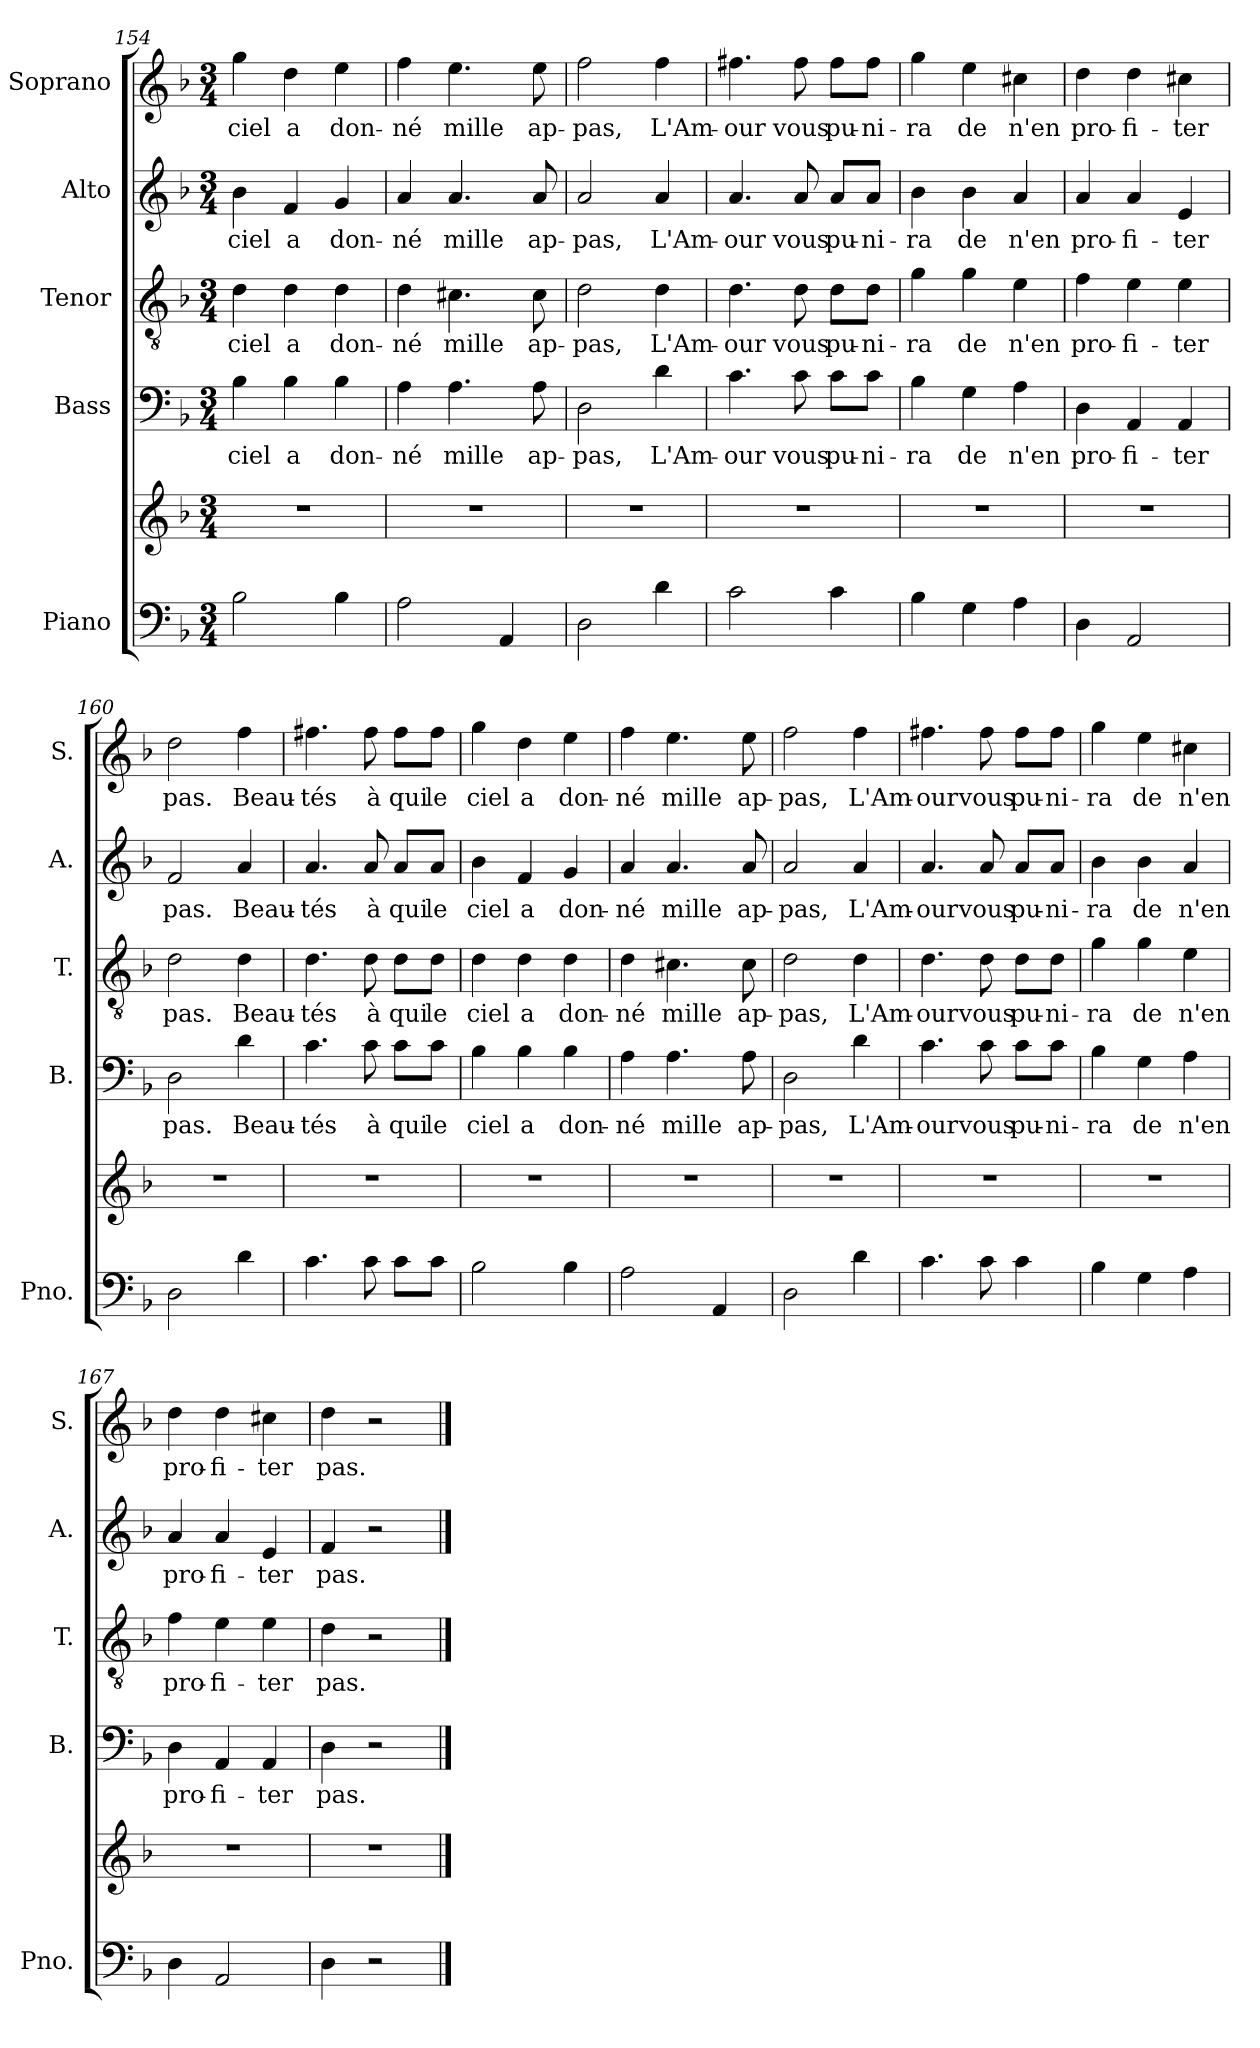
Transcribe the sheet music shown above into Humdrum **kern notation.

**kern	**kern	**kern	**text	**kern	**text	**kern	**text	**kern	**text
*part5	*part5	*part4	*part4	*part3	*part3	*part2	*part2	*part1	*part1
*staff6	*staff5	*staff4	*staff4	*staff3	*staff3	*staff2	*staff2	*staff1	*staff1
*I"Piano	*	*I"Bass	*	*I"Tenor	*	*I"Alto	*	*I"Soprano	*
*I'Pno.	*	*I'B.	*	*I'T.	*	*I'A.	*	*I'S.	*
*clefF4	*clefG2	*clefF4	*	*clefGv2	*	*clefG2	*	*clefG2	*
*k[b-]	*k[b-]	*k[b-]	*	*k[b-]	*	*k[b-]	*	*k[b-]	*
*M3/4	*M3/4	*M3/4	*	*M3/4	*	*M3/4	*	*M3/4	*
=154	=154	=154	=154	=154	=154	=154	=154	=154	=154
!	!	!	!LO:LY:b	!	!LO:LY:b	!	!LO:LY:b	!	!LO:LY:b
2B-\	2.r	4B-\	ciel	4d\	ciel	4b-\	ciel	4gg\	ciel
!	!	!	!LO:LY:b	!	!LO:LY:b	!	!LO:LY:b	!	!LO:LY:b
.	.	4B-\	a	4d\	a	4f/	a	4dd\	a
!	!	!	!LO:LY:b	!	!LO:LY:b	!	!LO:LY:b	!	!LO:LY:b
4B-\	.	4B-\	don-	4d\	don-	4g/	don-	4ee\	don-
!!LO:PB:g=z
=155	=155	=155	=155	=155	=155	=155	=155	=155	=155
!	!	!	!LO:LY:b	!	!LO:LY:b	!	!LO:LY:b	!	!LO:LY:b
2A\	2.r	4A\	-né	4d\	-né	4a/	-né	4ff\	-né
!	!	!	!LO:LY:b	!	!LO:LY:b	!	!LO:LY:b	!	!LO:LY:b
.	.	4.A\	mille	4.c#X\	mille	4.a/	mille	4.ee\	mille
4AA/	.	.	.	.	.	.	.	.	.
!	!	!	!LO:LY:b	!	!LO:LY:b	!	!LO:LY:b	!	!LO:LY:b
.	.	8A\	ap-	8c#\	ap-	8a/	ap-	8ee\	ap-
=156	=156	=156	=156	=156	=156	=156	=156	=156	=156
!	!	!	!LO:LY:b	!	!LO:LY:b	!	!LO:LY:b	!	!LO:LY:b
2D\	2.r	2D\	-pas,	2d\	-pas,	2a/	-pas,	2ff\	-pas,
!	!	!	!LO:LY:b	!	!LO:LY:b	!	!LO:LY:b	!	!LO:LY:b
4d\	.	4d\	L'Am-	4d\	L'Am-	4a/	L'Am-	4ff\	L'Am-
=157	=157	=157	=157	=157	=157	=157	=157	=157	=157
!	!	!	!LO:LY:b	!	!LO:LY:b	!	!LO:LY:b	!	!LO:LY:b
2c\	2.r	4.c\	-our	4.d\	-our	4.a/	-our	4.ff#X\	-our
!	!	!	!LO:LY:b	!	!LO:LY:b	!	!LO:LY:b	!	!LO:LY:b
.	.	8c\	vous	8d\	vous	8a/	vous	8ff#\	vous
!	!	!	!LO:LY:b	!	!LO:LY:b	!	!LO:LY:b	!	!LO:LY:b
4c\	.	8c\L	pu-	8d\L	pu-	8a/L	pu-	8ff#\L	pu-
!	!	!	!LO:LY:b	!	!LO:LY:b	!	!LO:LY:b	!	!LO:LY:b
.	.	8c\J	-ni-	8d\J	-ni-	8a/J	-ni-	8ff#\J	-ni-
=158	=158	=158	=158	=158	=158	=158	=158	=158	=158
!	!	!	!LO:LY:b	!	!LO:LY:b	!	!LO:LY:b	!	!LO:LY:b
4B-\	2.r	4B-\	-ra	4g\	-ra	4b-\	-ra	4gg\	-ra
!	!	!	!LO:LY:b	!	!LO:LY:b	!	!LO:LY:b	!	!LO:LY:b
4G\	.	4G\	de	4g\	de	4b-\	de	4ee\	de
!	!	!	!LO:LY:b	!	!LO:LY:b	!	!LO:LY:b	!	!LO:LY:b
4A\	.	4A\	n'en	4e\	n'en	4a/	n'en	4cc#X\	n'en
=159	=159	=159	=159	=159	=159	=159	=159	=159	=159
!	!	!	!LO:LY:b	!	!LO:LY:b	!	!LO:LY:b	!	!LO:LY:b
4D\	2.r	4D\	pro-	4f\	pro-	4a/	pro-	4dd\	pro-
!	!	!	!LO:LY:b	!	!LO:LY:b	!	!LO:LY:b	!	!LO:LY:b
2AA/	.	4AA/	-fi-	4e\	-fi-	4a/	-fi-	4dd\	-fi-
!	!	!	!LO:LY:b	!	!LO:LY:b	!	!LO:LY:b	!	!LO:LY:b
.	.	4AA/	-ter	4e\	-ter	4e/	-ter	4cc#X\	-ter
=160	=160	=160	=160	=160	=160	=160	=160	=160	=160
!	!	!	!LO:LY:b	!	!LO:LY:b	!	!LO:LY:b	!	!LO:LY:b
2D\	2.r	2D\	pas.	2d\	pas.	2f/	pas.	2dd\	pas.
!	!	!	!LO:LY:b	!	!LO:LY:b	!	!LO:LY:b	!	!LO:LY:b
4d\	.	4d\	Beau-	4d\	Beau-	4a/	Beau-	4ff\	Beau-
=161	=161	=161	=161	=161	=161	=161	=161	=161	=161
!	!	!	!LO:LY:b	!	!LO:LY:b	!	!LO:LY:b	!	!LO:LY:b
4.c\	2.r	4.c\	-tés	4.d\	-tés	4.a/	-tés	4.ff#X\	-tés
!	!	!	!LO:LY:b	!	!LO:LY:b	!	!LO:LY:b	!	!LO:LY:b
8c\	.	8c\	à	8d\	à	8a/	à	8ff#\	à
!	!	!	!LO:LY:b	!	!LO:LY:b	!	!LO:LY:b	!	!LO:LY:b
8c\L	.	8c\L	qui	8d\L	qui	8a/L	qui	8ff#\L	qui
!	!	!	!LO:LY:b	!	!LO:LY:b	!	!LO:LY:b	!	!LO:LY:b
8c\J	.	8c\J	le	8d\J	le	8a/J	le	8ff#\J	le
!!LO:LB:g=z
=162	=162	=162	=162	=162	=162	=162	=162	=162	=162
!	!	!	!LO:LY:b	!	!LO:LY:b	!	!LO:LY:b	!	!LO:LY:b
2B-\	2.r	4B-\	ciel	4d\	ciel	4b-\	ciel	4gg\	ciel
!	!	!	!LO:LY:b	!	!LO:LY:b	!	!LO:LY:b	!	!LO:LY:b
.	.	4B-\	a	4d\	a	4f/	a	4dd\	a
!	!	!	!LO:LY:b	!	!LO:LY:b	!	!LO:LY:b	!	!LO:LY:b
4B-\	.	4B-\	don-	4d\	don-	4g/	don-	4ee\	don-
=163	=163	=163	=163	=163	=163	=163	=163	=163	=163
!	!	!	!LO:LY:b	!	!LO:LY:b	!	!LO:LY:b	!	!LO:LY:b
2A\	2.r	4A\	-né	4d\	-né	4a/	-né	4ff\	-né
!	!	!	!LO:LY:b	!	!LO:LY:b	!	!LO:LY:b	!	!LO:LY:b
.	.	4.A\	mille	4.c#X\	mille	4.a/	mille	4.ee\	mille
4AA/	.	.	.	.	.	.	.	.	.
!	!	!	!LO:LY:b	!	!LO:LY:b	!	!LO:LY:b	!	!LO:LY:b
.	.	8A\	ap-	8c#\	ap-	8a/	ap-	8ee\	ap-
=164	=164	=164	=164	=164	=164	=164	=164	=164	=164
!	!	!	!LO:LY:b	!	!LO:LY:b	!	!LO:LY:b	!	!LO:LY:b
2D\	2.r	2D\	-pas,	2d\	-pas,	2a/	-pas,	2ff\	-pas,
!	!	!	!LO:LY:b	!	!LO:LY:b	!	!LO:LY:b	!	!LO:LY:b
4d\	.	4d\	L'Am-	4d\	L'Am-	4a/	L'Am-	4ff\	L'Am-
=165	=165	=165	=165	=165	=165	=165	=165	=165	=165
!	!	!	!LO:LY:b	!	!LO:LY:b	!	!LO:LY:b	!	!LO:LY:b
4.c\	2.r	4.c\	-our	4.d\	-our	4.a/	-our	4.ff#X\	-our
!	!	!	!LO:LY:b	!	!LO:LY:b	!	!LO:LY:b	!	!LO:LY:b
8c\	.	8c\	vous	8d\	vous	8a/	vous	8ff#\	vous
!	!	!	!LO:LY:b	!	!LO:LY:b	!	!LO:LY:b	!	!LO:LY:b
4c\	.	8c\L	pu-	8d\L	pu-	8a/L	pu-	8ff#\L	pu-
!	!	!	!LO:LY:b	!	!LO:LY:b	!	!LO:LY:b	!	!LO:LY:b
.	.	8c\J	-ni-	8d\J	-ni-	8a/J	-ni-	8ff#\J	-ni-
=166	=166	=166	=166	=166	=166	=166	=166	=166	=166
!	!	!	!LO:LY:b	!	!LO:LY:b	!	!LO:LY:b	!	!LO:LY:b
4B-\	2.r	4B-\	-ra	4g\	-ra	4b-\	-ra	4gg\	-ra
!	!	!	!LO:LY:b	!	!LO:LY:b	!	!LO:LY:b	!	!LO:LY:b
4G\	.	4G\	de	4g\	de	4b-\	de	4ee\	de
!	!	!	!LO:LY:b	!	!LO:LY:b	!	!LO:LY:b	!	!LO:LY:b
4A\	.	4A\	n'en	4e\	n'en	4a/	n'en	4cc#X\	n'en
=167	=167	=167	=167	=167	=167	=167	=167	=167	=167
!	!	!	!LO:LY:b	!	!LO:LY:b	!	!LO:LY:b	!	!LO:LY:b
4D\	2.r	4D\	pro-	4f\	pro-	4a/	pro-	4dd\	pro-
!	!	!	!LO:LY:b	!	!LO:LY:b	!	!LO:LY:b	!	!LO:LY:b
2AA/	.	4AA/	-fi-	4e\	-fi-	4a/	-fi-	4dd\	-fi-
!	!	!	!LO:LY:b	!	!LO:LY:b	!	!LO:LY:b	!	!LO:LY:b
.	.	4AA/	-ter	4e\	-ter	4e/	-ter	4cc#X\	-ter
=168	=168	=168	=168	=168	=168	=168	=168	=168	=168
!	!	!	!LO:LY:b	!	!LO:LY:b	!	!LO:LY:b	!	!LO:LY:b
4D\	2.r	4D\	pas.	4d\	pas.	4f/	pas.	4dd\	pas.
2r	.	2r	.	2r	.	2r	.	2r	.
==	==	==	==	==	==	==	==	==	==
*-	*-	*-	*-	*-	*-	*-	*-	*-	*-
